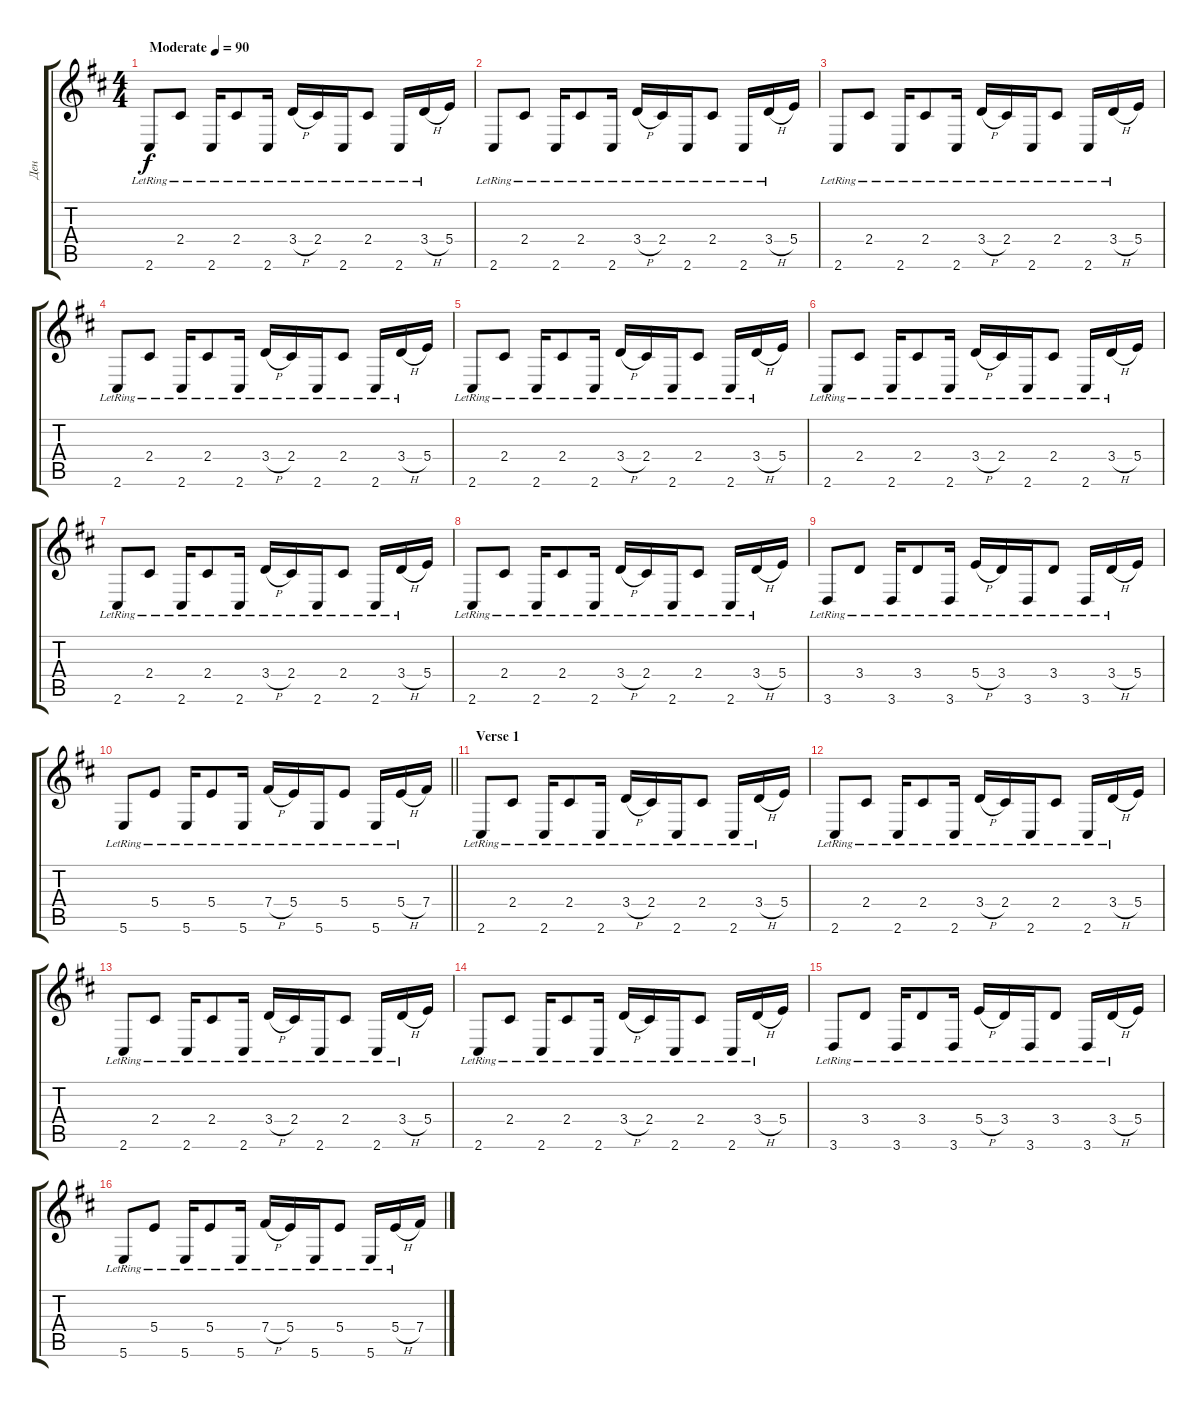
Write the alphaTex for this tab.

\track ("Ден" "Ден") {instrument electricguitarclean}
\staff {score tabs}
\tuning (Db4 Ab3 E3 B2 Gb2 B1) {hide}
\ts (4 4)
\tempo (90 "Moderate")
\clef g2
\ks bminor
2.6{lr}.8{dy f instrument electricguitarclean} 2.4{lr}.8 2.6{lr}.16 2.4{lr}.8 2.6{lr}.16 3.4{h lr}.16 2.4{lr}.16 2.6{lr}.16 2.4{lr}.8 2.6{lr}.16 3.4{h lr}.16 5.4.16 |
2.6{lr}.8 2.4{lr}.8 2.6{lr}.16 2.4{lr}.8 2.6{lr}.16 3.4{h lr}.16 2.4{lr}.16 2.6{lr}.16 2.4{lr}.8 2.6{lr}.16 3.4{h lr}.16 5.4.16 |
2.6{lr}.8 2.4{lr}.8 2.6{lr}.16 2.4{lr}.8 2.6{lr}.16 3.4{h lr}.16 2.4{lr}.16 2.6{lr}.16 2.4{lr}.8 2.6{lr}.16 3.4{h lr}.16 5.4.16 |
2.6{lr}.8 2.4{lr}.8 2.6{lr}.16 2.4{lr}.8 2.6{lr}.16 3.4{h lr}.16 2.4{lr}.16 2.6{lr}.16 2.4{lr}.8 2.6{lr}.16 3.4{h lr}.16 5.4.16 |
2.6{lr}.8 2.4{lr}.8 2.6{lr}.16 2.4{lr}.8 2.6{lr}.16 3.4{h lr}.16 2.4{lr}.16 2.6{lr}.16 2.4{lr}.8 2.6{lr}.16 3.4{h lr}.16 5.4.16 |
2.6{lr}.8 2.4{lr}.8 2.6{lr}.16 2.4{lr}.8 2.6{lr}.16 3.4{h lr}.16 2.4{lr}.16 2.6{lr}.16 2.4{lr}.8 2.6{lr}.16 3.4{h lr}.16 5.4.16 |
2.6{lr}.8 2.4{lr}.8 2.6{lr}.16 2.4{lr}.8 2.6{lr}.16 3.4{h lr}.16 2.4{lr}.16 2.6{lr}.16 2.4{lr}.8 2.6{lr}.16 3.4{h lr}.16 5.4.16 |
2.6{lr}.8 2.4{lr}.8 2.6{lr}.16 2.4{lr}.8 2.6{lr}.16 3.4{h lr}.16 2.4{lr}.16 2.6{lr}.16 2.4{lr}.8 2.6{lr}.16 3.4{h lr}.16 5.4.16 |
3.6{lr}.8 3.4{lr}.8 3.6{lr}.16 3.4{lr}.8 3.6{lr}.16 5.4{h lr}.16 3.4{lr}.16 3.6{lr}.16 3.4{lr}.8 3.6{lr}.16 3.4{h lr}.16 5.4.16 |
\barLineRight lightlight
5.6{lr}.8 5.4{lr}.8 5.6{lr}.16 5.4{lr}.8 5.6{lr}.16 7.4{h lr}.16 5.4{lr}.16 5.6{lr}.16 5.4{lr}.8 5.6{lr}.16 5.4{h lr}.16 7.4.16 |
\section ("" "Verse 1")
2.6{lr}.8 2.4{lr}.8 2.6{lr}.16 2.4{lr}.8 2.6{lr}.16 3.4{h lr}.16 2.4{lr}.16 2.6{lr}.16 2.4{lr}.8 2.6{lr}.16 3.4{h lr}.16 5.4.16 |
2.6{lr}.8 2.4{lr}.8 2.6{lr}.16 2.4{lr}.8 2.6{lr}.16 3.4{h lr}.16 2.4{lr}.16 2.6{lr}.16 2.4{lr}.8 2.6{lr}.16 3.4{h lr}.16 5.4.16 |
2.6{lr}.8 2.4{lr}.8 2.6{lr}.16 2.4{lr}.8 2.6{lr}.16 3.4{h lr}.16 2.4{lr}.16 2.6{lr}.16 2.4{lr}.8 2.6{lr}.16 3.4{h lr}.16 5.4.16 |
2.6{lr}.8 2.4{lr}.8 2.6{lr}.16 2.4{lr}.8 2.6{lr}.16 3.4{h lr}.16 2.4{lr}.16 2.6{lr}.16 2.4{lr}.8 2.6{lr}.16 3.4{h lr}.16 5.4.16 |
3.6{lr}.8 3.4{lr}.8 3.6{lr}.16 3.4{lr}.8 3.6{lr}.16 5.4{h lr}.16 3.4{lr}.16 3.6{lr}.16 3.4{lr}.8 3.6{lr}.16 3.4{h lr}.16 5.4.16 |
5.6{lr}.8 5.4{lr}.8 5.6{lr}.16 5.4{lr}.8 5.6{lr}.16 7.4{h lr}.16 5.4{lr}.16 5.6{lr}.16 5.4{lr}.8 5.6{lr}.16 5.4{h lr}.16 7.4.16
